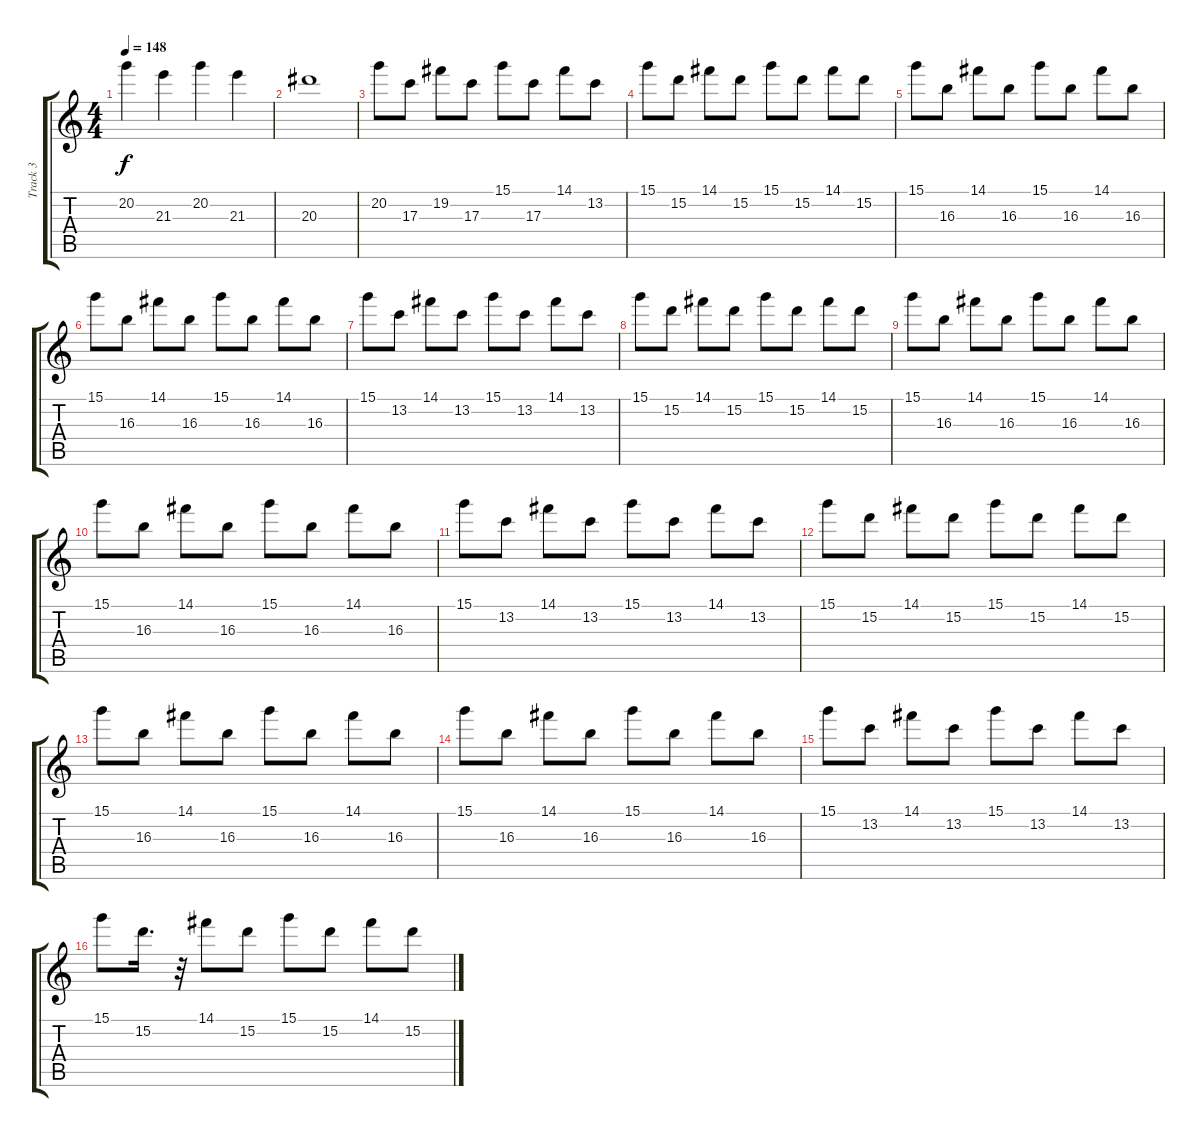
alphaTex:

\track ("Track 3" "Track 3") {instrument electricguitarclean}
\staff {score tabs}
\tuning (E4 B3 G3 D3 A2 E2) {hide}
\ts (4 4)
\tempo 148
\clef g2
\ks c
20.2.4{dy f} 21.3.4 20.2.4 21.3.4 |
20.3.1 |
20.2.8 17.3.8 19.2.8 17.3.8 15.1.8 17.3.8 14.1.8 13.2.8 |
15.1.8 15.2.8 14.1.8 15.2.8 15.1.8 15.2.8 14.1.8 15.2.8 |
15.1.8 16.3.8 14.1.8 16.3.8 15.1.8 16.3.8 14.1.8 16.3.8 |
15.1.8 16.3.8 14.1.8 16.3.8 15.1.8 16.3.8 14.1.8 16.3.8 |
15.1.8 13.2.8 14.1.8 13.2.8 15.1.8 13.2.8 14.1.8 13.2.8 |
15.1.8 15.2.8 14.1.8 15.2.8 15.1.8 15.2.8 14.1.8 15.2.8 |
15.1.8 16.3.8 14.1.8 16.3.8 15.1.8 16.3.8 14.1.8 16.3.8 |
15.1.8 16.3.8 14.1.8 16.3.8 15.1.8 16.3.8 14.1.8 16.3.8 |
15.1.8 13.2.8 14.1.8 13.2.8 15.1.8 13.2.8 14.1.8 13.2.8 |
15.1.8 15.2.8 14.1.8 15.2.8 15.1.8 15.2.8 14.1.8 15.2.8 |
15.1.8 16.3.8 14.1.8 16.3.8 15.1.8 16.3.8 14.1.8 16.3.8 |
15.1.8 16.3.8 14.1.8 16.3.8 15.1.8 16.3.8 14.1.8 16.3.8 |
15.1.8 13.2.8 14.1.8 13.2.8 15.1.8 13.2.8 14.1.8 13.2.8 |
15.1.8 15.2.16{d} r.32 14.1.8 15.2.8 15.1.8 15.2.8 14.1.8 15.2.8
